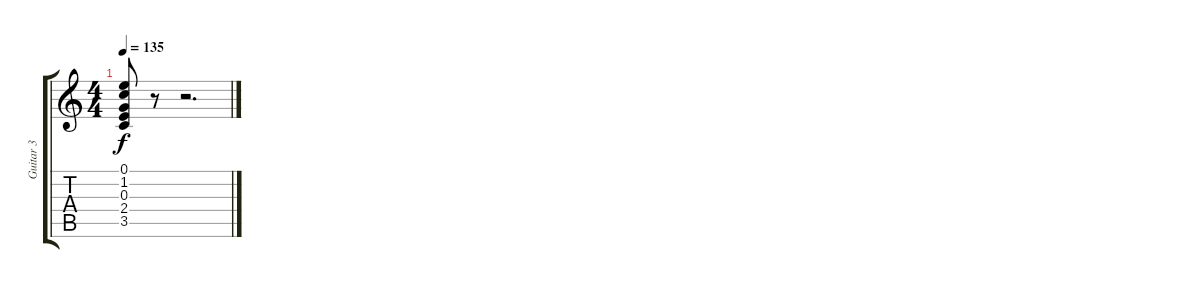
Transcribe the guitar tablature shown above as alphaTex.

\track ("Guitar 3" "Guitar 3") {instrument acousticguitarsteel}
\staff {score tabs}
\tuning (E4 B3 G3 D3 A2 E2) {hide}
\ts (4 4)
\tempo 135
\clef g2
\ks c
(0.1{t} 1.2{t} 0.3{t} 2.4{t} 3.5{t}).8{dy f} r.8 r.2{d}
